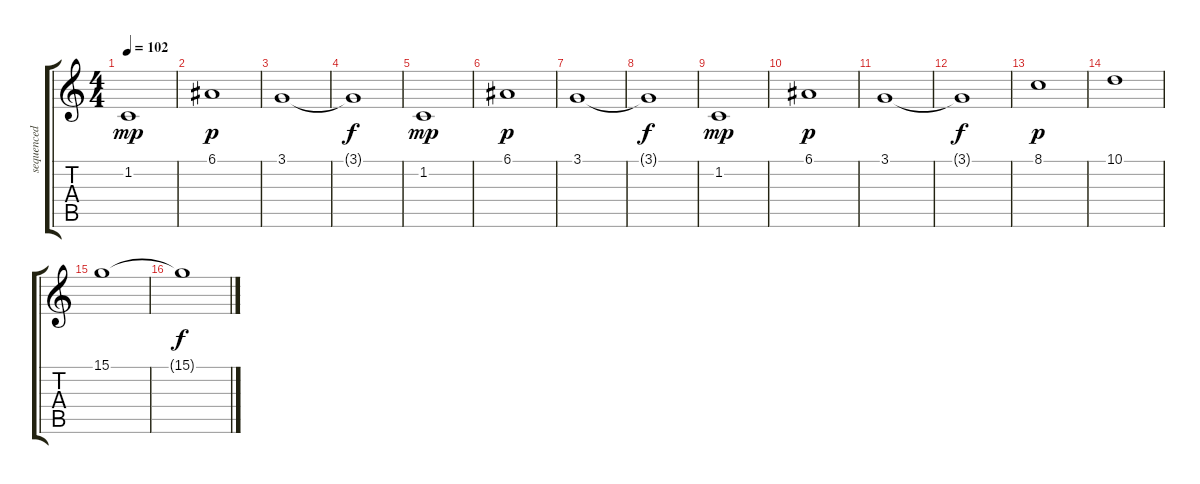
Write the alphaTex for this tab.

\track ("sequenced by aCiDTeST" "sequenced ") {instrument stringensemble1}
\staff {score tabs}
\tuning (E4 B3 G3 D3 A2 E2) {hide}
\ts (4 4)
\tempo 102
\clef g2
\ks c
1.2.1{dy mp} |
6.1.1{dy p} |
3.1.1 |
3.1{t}.1{dy f} |
1.2.1{dy mp} |
6.1.1{dy p} |
3.1.1 |
3.1{t}.1{dy f} |
1.2.1{dy mp} |
6.1.1{dy p} |
3.1.1 |
3.1{t}.1{dy f} |
8.1.1{dy p} |
10.1.1 |
15.1.1 |
15.1{t}.1{dy f}
